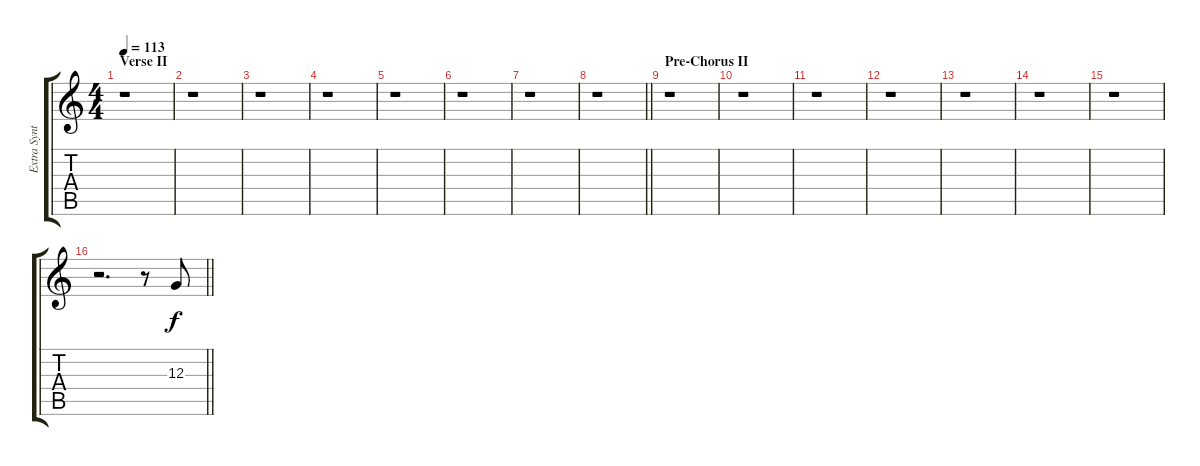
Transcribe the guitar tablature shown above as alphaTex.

\track ("Extra Synth" "Extra Synt") {instrument pad3polysynth}
\staff {score tabs}
\tuning (E4 B3 G3 D3 A2 E2) {hide}
\ts (4 4)
\section ("" "Verse II")
\tempo 113
\clef g2
\ks c
r.1{dy mp} |
r.1 |
r.1 |
r.1 |
r.1 |
r.1 |
r.1 |
\barLineRight lightlight
r.1 |
\section ("" "Pre-Chorus II")
r.1 |
r.1 |
r.1 |
r.1 |
r.1 |
r.1 |
r.1 |
\barLineRight lightlight
r.2{d} r.8 12.3.8{dy f}
